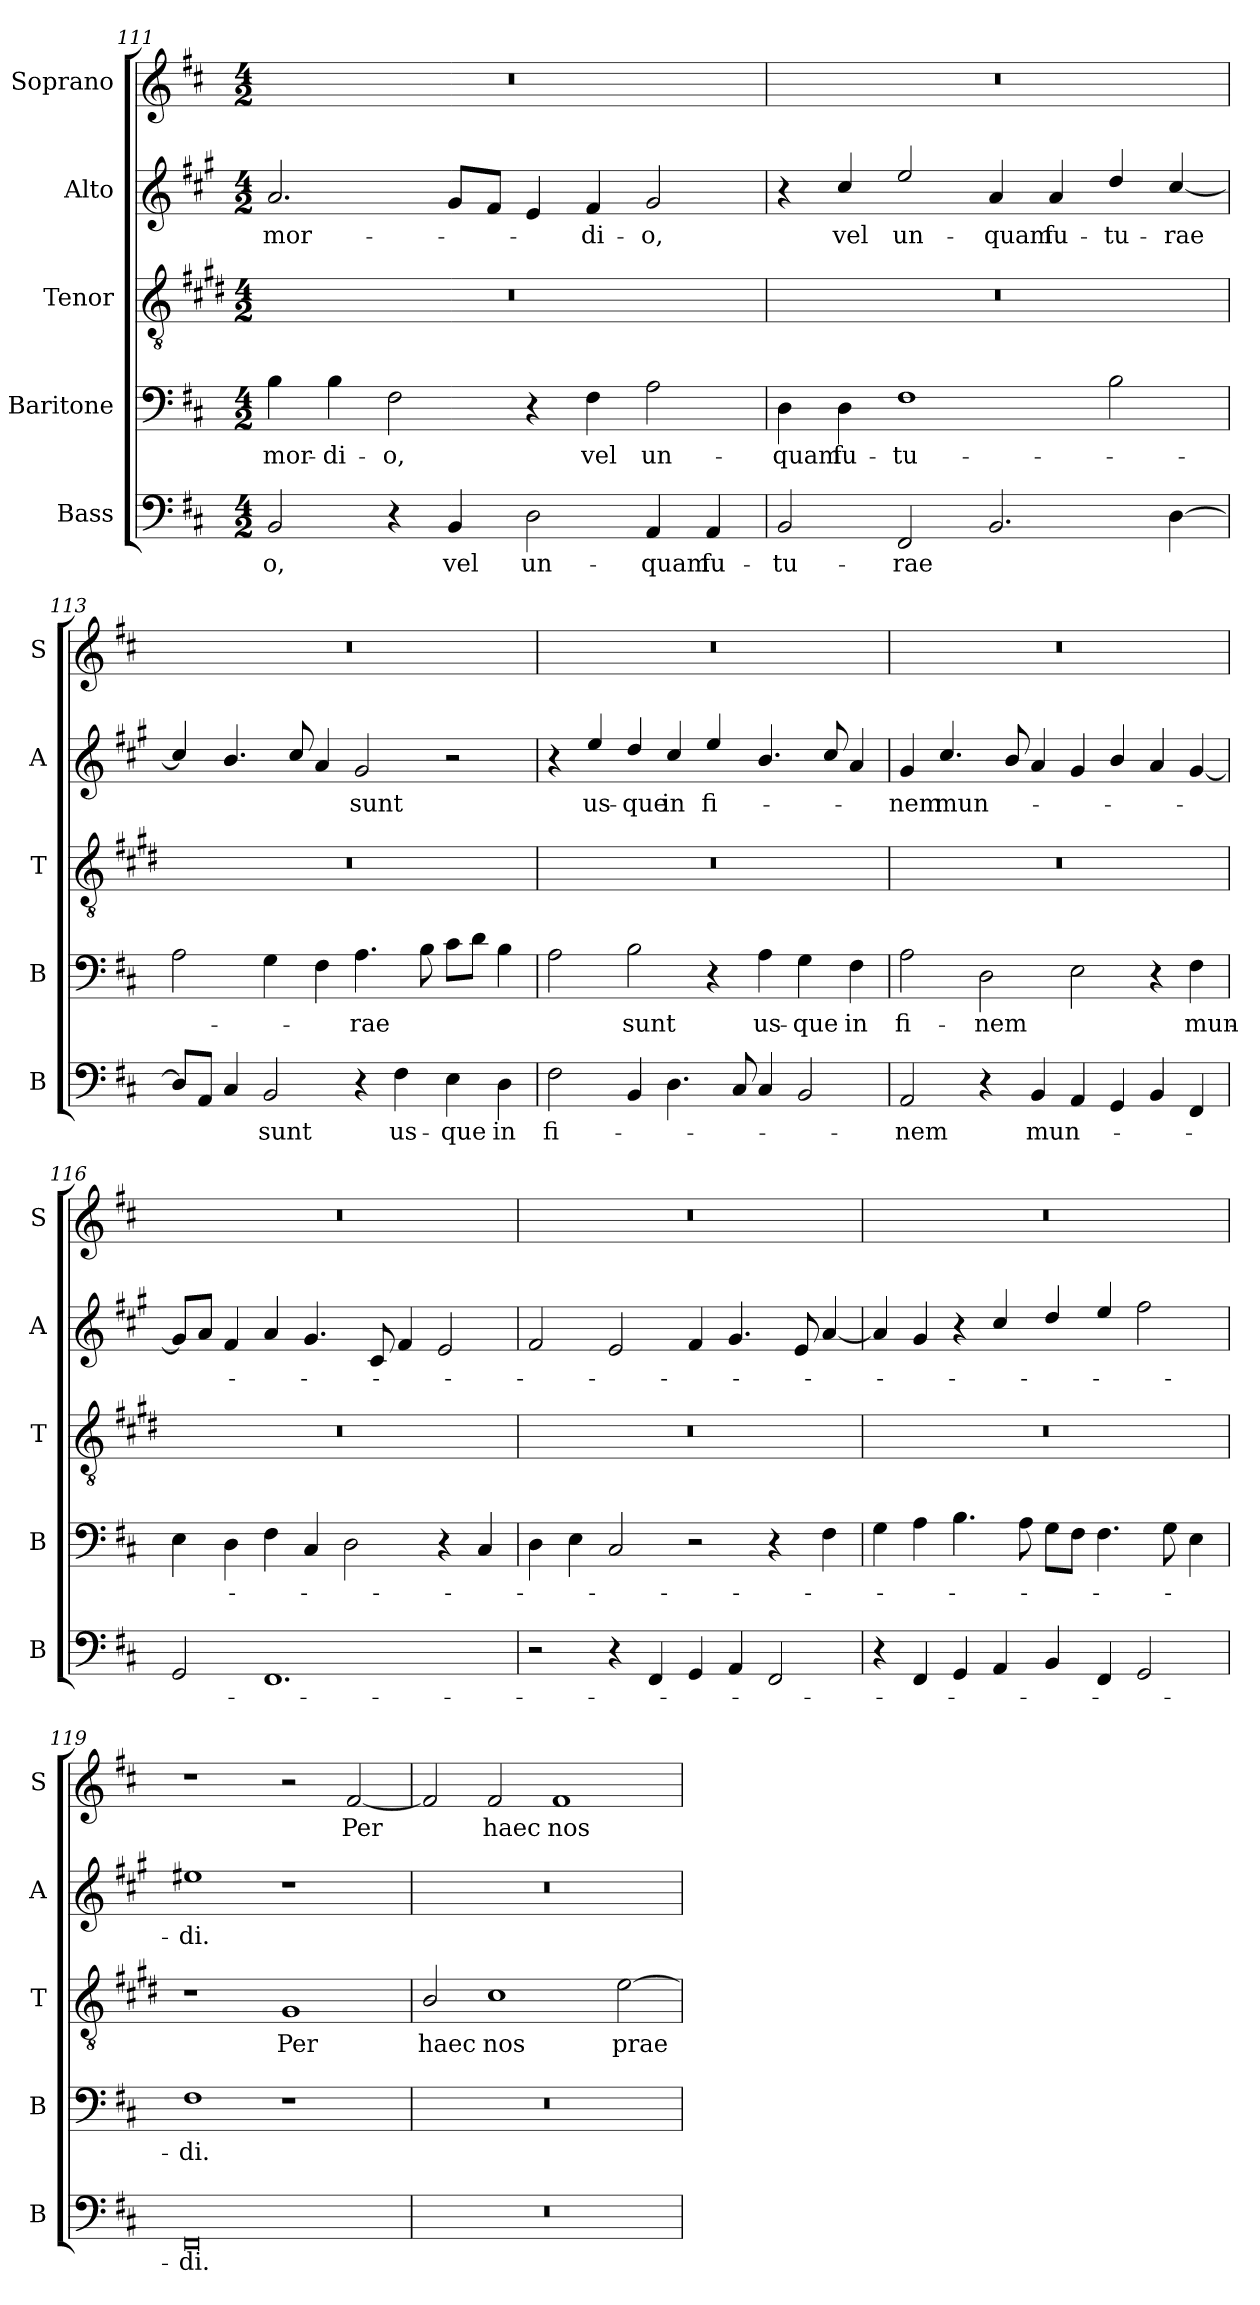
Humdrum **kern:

**kern	**text	**kern	**text	**kern	**text	**kern	**text	**kern	**text
*part5	*part5	*part4	*part4	*part3	*part3	*part2	*part2	*part1	*part1
*staff5	*staff5	*staff4	*staff4	*staff3	*staff3	*staff2	*staff2	*staff1	*staff1
*I"Bass	*	*I"Baritone	*	*I"Tenor	*	*I"Alto	*	*I"Soprano	*
*I'B	*	*I'B	*	*I'T	*	*I'A	*	*I'S	*
!!LO:PB:g=z
*clefF4	*	*clefF4	*	*clefGv2	*	*clefG2	*	*clefG2	*
*	*	*	*	*ITrd1c2	*	*ITrd4c7	*	*	*
*k[f#c#]	*	*k[f#c#]	*	*k[f#c#]	*	*k[f#c#]	*	*k[f#c#]	*
*D:	*	*D:	*	*D:	*	*D:	*	*D:	*
*M4/2	*	*M4/2	*	*M4/2	*	*M4/2	*	*M4/2	*
=111	=111	=111	=111	=111	=111	=111	=111	=111	=111
!	!LO:LY:b	!	!LO:LY:b	!	!	!	!LO:LY:b	!	!
2BB/	-o,	4B\	-mor-	0r	.	2.d/	-mor-	0r	.
!	!	!	!LO:LY:b	!	!	!	!	!	!
.	.	4B\	-di-	.	.	.	.	.	.
!	!	!	!LO:LY:b	!	!	!	!	!	!
4r	.	2F#\	-o,	.	.	.	.	.	.
!	!LO:LY:b	!	!	!	!	!	!	!	!
4BB/	vel	.	.	.	.	8c#/L	.	.	.
.	.	.	.	.	.	8B/J	.	.	.
!	!LO:LY:b	!	!	!	!	!	!	!	!
2D\	un-	4r	.	.	.	4A/	.	.	.
!	!	!	!LO:LY:b	!	!	!	!LO:LY:b	!	!
.	.	4F#\	vel	.	.	4B/	-di-	.	.
!	!LO:LY:b	!	!LO:LY:b	!	!	!	!LO:LY:b	!	!
4AA/	-quam	2A\	un-	.	.	2c#/	-o,	.	.
!	!LO:LY:b	!	!	!	!	!	!	!	!
4AA/	fu-	.	.	.	.	.	.	.	.
=112	=112	=112	=112	=112	=112	=112	=112	=112	=112
!	!LO:LY:b	!	!LO:LY:b	!	!	!	!	!	!
2BB/	-tu-	4D\	-quam	0r	.	4r	.	0r	.
!	!	!	!LO:LY:b	!	!	!	!LO:LY:b	!	!
.	.	4D\	fu-	.	.	4f#/	vel	.	.
!	!LO:LY:b	!	!LO:LY:b	!	!	!	!LO:LY:b	!	!
2FF#/	-rae	1F#	-tu-	.	.	2a/	un-	.	.
!	!	!	!	!	!	!	!LO:LY:b	!	!
2.BB/	.	.	.	.	.	4d/	-quam	.	.
!	!	!	!	!	!	!	!LO:LY:b	!	!
.	.	.	.	.	.	4d/	fu-	.	.
!	!	!	!	!	!	!	!LO:LY:b	!	!
.	.	2B\	.	.	.	4g/	-tu-	.	.
!	!	!	!	!	!	!	!LO:LY:b	!	!
[4D\	.	.	.	.	.	[4f#/	-rae	.	.
=113	=113	=113	=113	=113	=113	=113	=113	=113	=113
8D/L]	.	2A\	.	0r	.	4f#/]	.	0r	.
8AA/J	.	.	.	.	.	.	.	.	.
4C#/	.	.	.	.	.	4.e/	.	.	.
!	!LO:LY:b	!	!	!	!	!	!	!	!
2BB/	sunt	4G\	.	.	.	.	.	.	.
.	.	.	.	.	.	8f#/	.	.	.
.	.	4F#\	.	.	.	4d/	.	.	.
!	!	!	!LO:LY:b	!	!	!	!LO:LY:b	!	!
4r	.	4.A\	-rae	.	.	2c#/	sunt	.	.
!	!LO:LY:b	!	!	!	!	!	!	!	!
4F#\	us-	.	.	.	.	.	.	.	.
.	.	8B\	.	.	.	.	.	.	.
!	!LO:LY:b	!	!	!	!	!	!	!	!
4E\	-que	8c#\L	.	.	.	2r	.	.	.
.	.	8d\J	.	.	.	.	.	.	.
!	!LO:LY:b	!	!	!	!	!	!	!	!
4D\	in	4B\	.	.	.	.	.	.	.
!!LO:LB:g=z
=114	=114	=114	=114	=114	=114	=114	=114	=114	=114
!	!LO:LY:b	!	!	!	!	!	!	!	!
2F#\	fi-	2A\	.	0r	.	4r	.	0r	.
!	!	!	!	!	!	!	!LO:LY:b	!	!
.	.	.	.	.	.	4a/	us-	.	.
!	!	!	!LO:LY:b	!	!	!	!LO:LY:b	!	!
4BB/	.	2B\	sunt	.	.	4g/	-que	.	.
!	!	!	!	!	!	!	!LO:LY:b	!	!
4.D\	.	.	.	.	.	4f#/	in	.	.
!	!	!	!	!	!	!	!LO:LY:b	!	!
.	.	4r	.	.	.	4a/	fi-	.	.
8C#/	.	.	.	.	.	.	.	.	.
!	!	!	!LO:LY:b	!	!	!	!	!	!
4C#/	.	4A\	us-	.	.	4.e/	.	.	.
!	!	!	!LO:LY:b	!	!	!	!	!	!
2BB/	.	4G\	-que	.	.	.	.	.	.
.	.	.	.	.	.	8f#/	.	.	.
!	!	!	!LO:LY:b	!	!	!	!	!	!
.	.	4F#\	in	.	.	4d/	.	.	.
=115	=115	=115	=115	=115	=115	=115	=115	=115	=115
!	!LO:LY:b	!	!LO:LY:b	!	!	!	!LO:LY:b	!	!
2AA/	-nem	2A\	fi-	0r	.	4c#/	-nem	0r	.
!	!	!	!	!	!	!	!LO:LY:b	!	!
.	.	.	.	.	.	4.f#/	mun-	.	.
!	!	!	!LO:LY:b	!	!	!	!	!	!
4r	.	2D\	-nem	.	.	.	.	.	.
.	.	.	.	.	.	8e/	.	.	.
!	!LO:LY:b	!	!	!	!	!	!	!	!
4BB/	mun-	.	.	.	.	4d/	.	.	.
4AA/	.	2E\	.	.	.	4c#/	.	.	.
4GG/	.	.	.	.	.	4e/	.	.	.
4BB/	.	4r	.	.	.	4d/	.	.	.
!	!	!	!LO:LY:b	!	!	!	!	!	!
4FF#/	.	4F#\	mun-	.	.	[4c#/	.	.	.
!!LO:PB:g=z
=116	=116	=116	=116	=116	=116	=116	=116	=116	=116
2GG/	.	4E\	.	0r	.	8c#/L]	.	0r	.
.	.	.	.	.	.	8d/J	.	.	.
.	.	4D\	.	.	.	4B/	.	.	.
1.FF#	.	4F#\	.	.	.	4d/	.	.	.
.	.	4C#/	.	.	.	4.c#/	.	.	.
.	.	2D\	.	.	.	.	.	.	.
.	.	.	.	.	.	8F#/	.	.	.
.	.	.	.	.	.	4B/	.	.	.
.	.	4r	.	.	.	2A/	.	.	.
.	.	4C#/	.	.	.	.	.	.	.
=117	=117	=117	=117	=117	=117	=117	=117	=117	=117
2r	.	4D\	.	0r	.	2B/	.	0r	.
.	.	4E\	.	.	.	.	.	.	.
4r	.	2C#/	.	.	.	2A/	.	.	.
4FF#/	.	.	.	.	.	.	.	.	.
4GG/	.	2r	.	.	.	4B/	.	.	.
4AA/	.	.	.	.	.	4.c#/	.	.	.
2FF#/	.	4r	.	.	.	.	.	.	.
.	.	.	.	.	.	8A/	.	.	.
.	.	4F#\	.	.	.	[4d/	.	.	.
=118	=118	=118	=118	=118	=118	=118	=118	=118	=118
4r	.	4G\	.	0r	.	4d/]	.	0r	.
4FF#/	.	4A\	.	.	.	4c#/	.	.	.
4GG/	.	4.B\	.	.	.	4r	.	.	.
4AA/	.	.	.	.	.	4f#/	.	.	.
.	.	8A\	.	.	.	.	.	.	.
4BB/	.	8G\L	.	.	.	4g/	.	.	.
.	.	8F#\J	.	.	.	.	.	.	.
4FF#/	.	4.F#\	.	.	.	4a/	.	.	.
2GG/	.	.	.	.	.	2b\	.	.	.
.	.	8G\	.	.	.	.	.	.	.
.	.	4E\	.	.	.	.	.	.	.
=119	=119	=119	=119	=119	=119	=119	=119	=119	=119
!	!LO:LY:b	!	!LO:LY:b	!	!	!	!LO:LY:b	!	!
0FF#	-di.	1F#	-di.	1r	.	1a#X	-di.	1r	.
!	!	!	!	!	!LO:LY:b	!	!	!	!
.	.	1r	.	1F#	Per	1r	.	2r	.
!	!	!	!	!	!	!	!	!	!LO:LY:b
.	.	.	.	.	.	.	.	[2f#/	Per
!!LO:LB:g=z
=120	=120	=120	=120	=120	=120	=120	=120	=120	=120
!	!	!	!	!	!LO:LY:b	!	!	!	!
0r	.	0r	.	2A/	haec	0r	.	2f#/]	.
!	!	!	!	!	!LO:LY:b	!	!	!	!LO:LY:b
.	.	.	.	1B	nos	.	.	2f#/	haec
!	!	!	!	!	!	!	!	!	!LO:LY:b
.	.	.	.	.	.	.	.	1f#	nos
!	!	!	!	!	!LO:LY:b	!	!	!	!
.	.	.	.	[2d\	prae-	.	.	.	.
=	=	=	=	=	=	=	=	=	=
*-	*-	*-	*-	*-	*-	*-	*-	*-	*-
